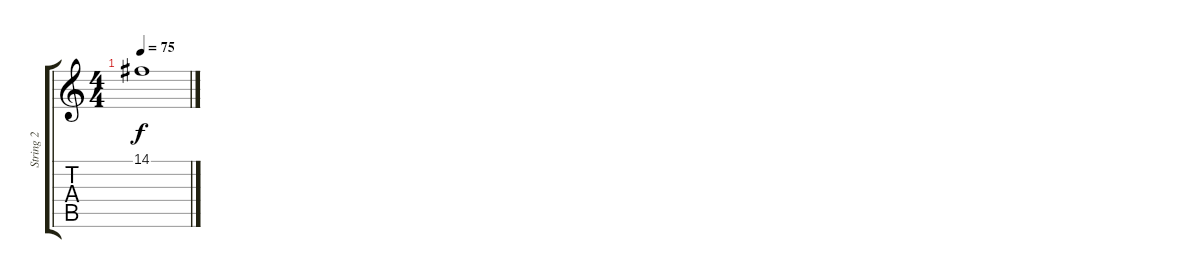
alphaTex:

\track ("String 2" "String 2") {instrument stringensemble1}
\staff {score tabs}
\tuning (E4 B3 G3 D3 A2 E2) {hide}
\ts (4 4)
\tempo 75
\clef g2
\ks c
14.1.1{dy f}
